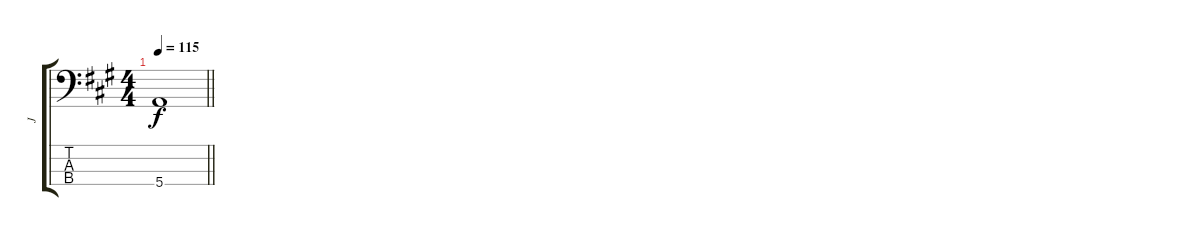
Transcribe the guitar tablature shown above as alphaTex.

\track ("     J" "     J") {instrument electricbasspick}
\staff {score tabs}
\tuning (G2 D2 A1 E1) {hide}
\ts (4 4)
\tempo 115
\clef f4
\barLineRight lightlight
\ks a
5.4.1{dy f}
